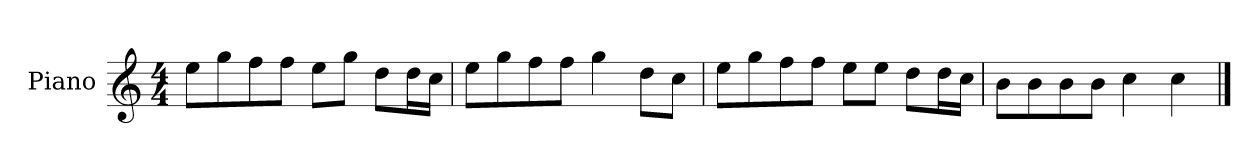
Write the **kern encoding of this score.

**kern
*part1
*staff1
*I"Piano
*I'P-no
*clefG2
*k[]
*M4/4
*MM90
=1
8ee\L
8gg\
8ff\
8ff\J
8ee\L
8gg\J
8dd\L
16dd\L
16cc\JJ
=2
8ee\L
8gg\
8ff\
8ff\J
4gg\
8dd\L
8cc\J
=3
8ee\L
8gg\
8ff\
8ff\J
8ee\L
8ee\J
8dd\L
16dd\L
16cc\JJ
=4
8b\L
8b\
8b\
8b\J
4cc\
4cc\
==
*-
